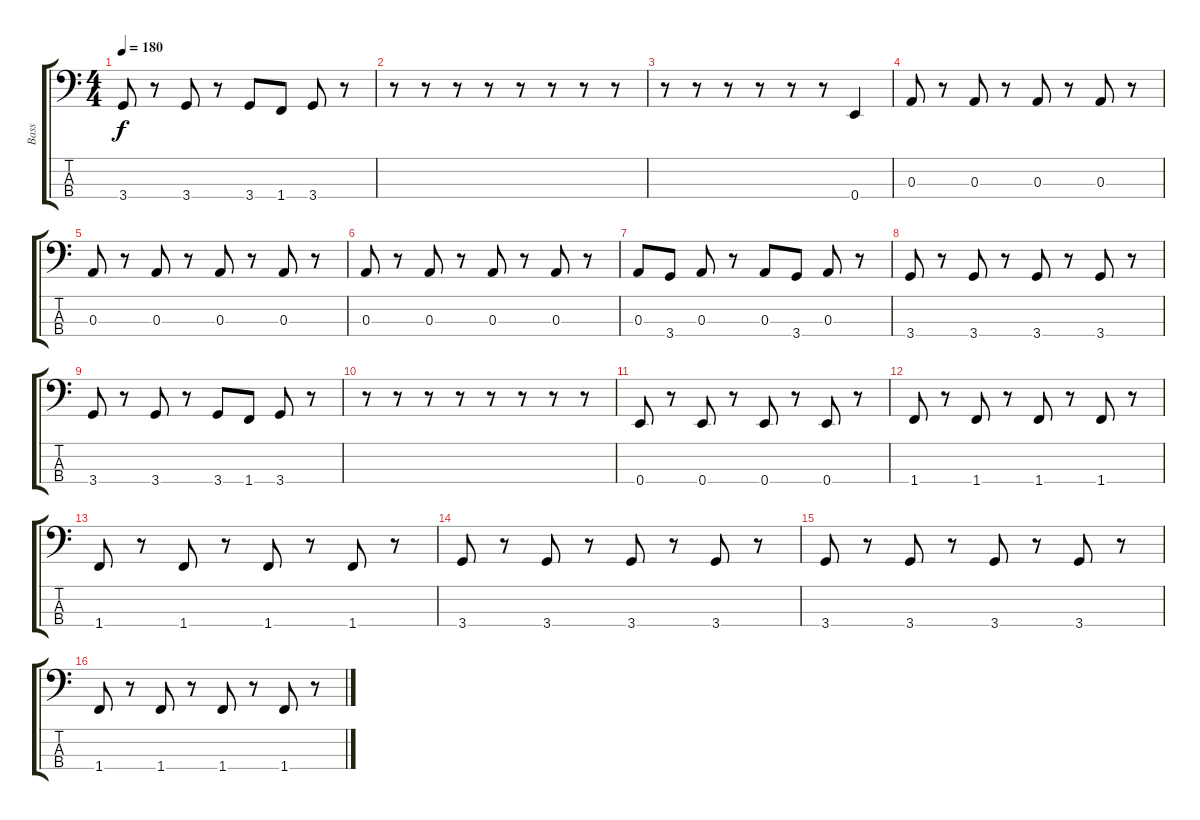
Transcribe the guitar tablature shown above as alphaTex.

\track ("Bass" "Bass") {instrument electricbasspick}
\staff {score tabs}
\tuning (G2 D2 A1 E1) {hide}
\ts (4 4)
\tempo 180
\clef f4
\ks c
3.4.8{dy f} r.8 3.4.8 r.8 3.4.8 1.4.8 3.4.8 r.8 |
r.8 r.8 r.8 r.8 r.8 r.8 r.8 r.8 |
r.8 r.8 r.8 r.8 r.8 r.8 0.4.4 |
0.3.8 r.8 0.3.8 r.8 0.3.8 r.8 0.3.8 r.8 |
0.3.8 r.8 0.3.8 r.8 0.3.8 r.8 0.3.8 r.8 |
0.3.8 r.8 0.3.8 r.8 0.3.8 r.8 0.3.8 r.8 |
0.3.8 3.4.8 0.3.8 r.8 0.3.8 3.4.8 0.3.8 r.8 |
3.4.8 r.8 3.4.8 r.8 3.4.8 r.8 3.4.8 r.8 |
3.4.8 r.8 3.4.8 r.8 3.4.8 1.4.8 3.4.8 r.8 |
r.8 r.8 r.8 r.8 r.8 r.8 r.8 r.8 |
0.4.8 r.8 0.4.8 r.8 0.4.8 r.8 0.4.8 r.8 |
1.4.8 r.8 1.4.8 r.8 1.4.8 r.8 1.4.8 r.8 |
1.4.8 r.8 1.4.8 r.8 1.4.8 r.8 1.4.8 r.8 |
3.4.8 r.8 3.4.8 r.8 3.4.8 r.8 3.4.8 r.8 |
3.4.8 r.8 3.4.8 r.8 3.4.8 r.8 3.4.8 r.8 |
1.4.8 r.8 1.4.8 r.8 1.4.8 r.8 1.4.8 r.8
